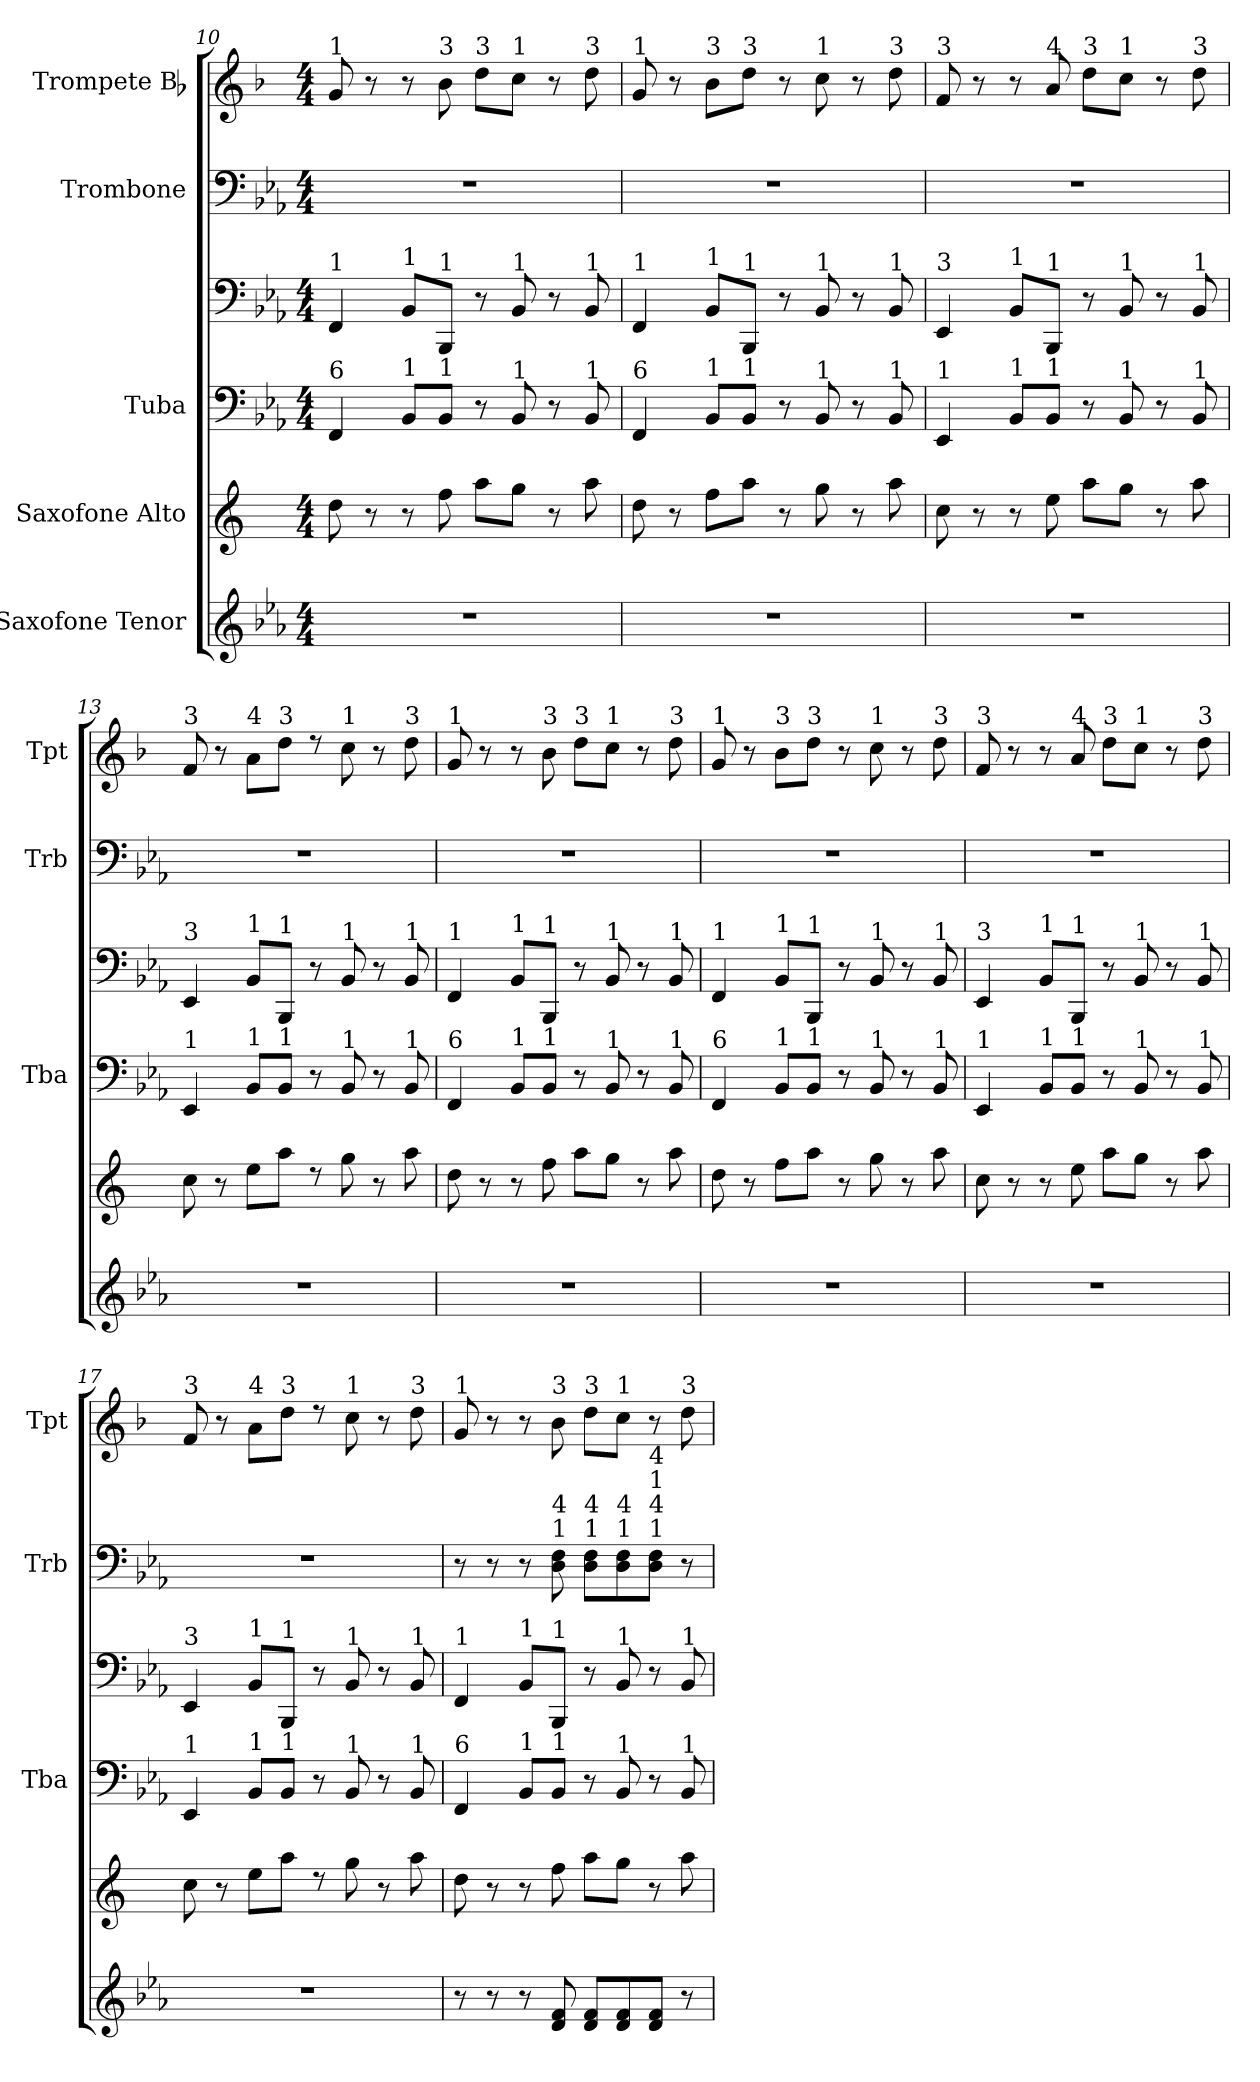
**kern	**kern	**kern	**kern	**kern	**kern
*part5	*part4	*part3	*part3	*part2	*part1
*staff6	*staff5	*staff4	*staff3	*staff2	*staff1
*I"Saxofone Tenor	*I"Saxofone Alto	*I"Tuba	*	*I"Trombone	*I"Trompete Bb
*	*	*I'Tba	*	*I'Trb	*I'Tpt
!!LO:PB:g=z
*clefG2	*clefG2	*clefF4	*clefF4	*clefF4	*clefG2
*ITrd8c14	*ITrd5c9	*	*	*	*ITrd1c2
*k[b-e-a-]	*k[b-e-a-]	*k[b-e-a-]	*k[b-e-a-]	*k[b-e-a-]	*k[b-e-a-]
*M4/4	*M4/4	*M4/4	*M4/4	*M4/4	*M4/4
=10	=10	=10	=10	=10	=10
!	!	!	!	!	!LO:TX:a:t=1
!	!	!	!LO:TX:a:t=1	!	!
!	!	!LO:TX:a:t=6	!	!	!
1r	8f\	4FF/	4FF/	1r	8f/
.	8r	.	.	.	8r
!	!	!	!LO:TX:a:t=1	!	!
!	!	!LO:TX:a:t=1	!	!	!
.	8r	8BB-/L	8BB-/L	.	8r
!	!	!	!	!	!LO:TX:a:t=3
!	!	!	!LO:TX:a:t=1	!	!
!	!	!LO:TX:a:t=1	!	!	!
.	8a-\	8BB-/J	8BBB-/J	.	8a-\
!	!	!	!	!	!LO:TX:a:t=3
.	8cc\L	8r	8r	.	8cc\L
!	!	!	!	!	!LO:TX:a:t=1
!	!	!	!LO:TX:a:t=1	!	!
!	!	!LO:TX:a:t=1	!	!	!
.	8b-\J	8BB-/	8BB-/	.	8b-\J
.	8r	8r	8r	.	8r
!	!	!	!	!	!LO:TX:a:t=3
!	!	!	!LO:TX:a:t=1	!	!
!	!	!LO:TX:a:t=1	!	!	!
.	8cc\	8BB-/	8BB-/	.	8cc\
=11	=11	=11	=11	=11	=11
!	!	!	!	!	!LO:TX:a:t=1
!	!	!	!LO:TX:a:t=1	!	!
!	!	!LO:TX:a:t=6	!	!	!
1r	8f\	4FF/	4FF/	1r	8f/
.	8r	.	.	.	8r
!	!	!	!	!	!LO:TX:a:t=3
!	!	!	!LO:TX:a:t=1	!	!
!	!	!LO:TX:a:t=1	!	!	!
.	8a-\L	8BB-/L	8BB-/L	.	8a-\L
!	!	!	!	!	!LO:TX:a:t=3
!	!	!	!LO:TX:a:t=1	!	!
!	!	!LO:TX:a:t=1	!	!	!
.	8cc\J	8BB-/J	8BBB-/J	.	8cc\J
.	8r	8r	8r	.	8r
!	!	!	!	!	!LO:TX:a:t=1
!	!	!	!LO:TX:a:t=1	!	!
!	!	!LO:TX:a:t=1	!	!	!
.	8b-\	8BB-/	8BB-/	.	8b-\
.	8r	8r	8r	.	8r
!	!	!	!	!	!LO:TX:a:t=3
!	!	!	!LO:TX:a:t=1	!	!
!	!	!LO:TX:a:t=1	!	!	!
.	8cc\	8BB-/	8BB-/	.	8cc\
=12	=12	=12	=12	=12	=12
!	!	!	!	!	!LO:TX:a:t=3
!	!	!	!LO:TX:a:t=3	!	!
!	!	!LO:TX:a:t=1	!	!	!
1r	8e-\	4EE-/	4EE-/	1r	8e-/
.	8r	.	.	.	8r
!	!	!	!LO:TX:a:t=1	!	!
!	!	!LO:TX:a:t=1	!	!	!
.	8r	8BB-/L	8BB-/L	.	8r
!	!	!	!	!	!LO:TX:a:t=4
!	!	!	!LO:TX:a:t=1	!	!
!	!	!LO:TX:a:t=1	!	!	!
.	8g\	8BB-/J	8BBB-/J	.	8g/
!	!	!	!	!	!LO:TX:a:t=3
.	8cc\L	8r	8r	.	8cc\L
!	!	!	!	!	!LO:TX:a:t=1
!	!	!	!LO:TX:a:t=1	!	!
!	!	!LO:TX:a:t=1	!	!	!
.	8b-\J	8BB-/	8BB-/	.	8b-\J
.	8r	8r	8r	.	8r
!	!	!	!	!	!LO:TX:a:t=3
!	!	!	!LO:TX:a:t=1	!	!
!	!	!LO:TX:a:t=1	!	!	!
.	8cc\	8BB-/	8BB-/	.	8cc\
=13	=13	=13	=13	=13	=13
!	!	!	!	!	!LO:TX:a:t=3
!	!	!	!LO:TX:a:t=3	!	!
!	!	!LO:TX:a:t=1	!	!	!
1r	8e-\	4EE-/	4EE-/	1r	8e-/
.	8r	.	.	.	8r
!	!	!	!	!	!LO:TX:a:t=4
!	!	!	!LO:TX:a:t=1	!	!
!	!	!LO:TX:a:t=1	!	!	!
.	8g\L	8BB-/L	8BB-/L	.	8g\L
!	!	!	!	!	!LO:TX:a:t=3
!	!	!	!LO:TX:a:t=1	!	!
!	!	!LO:TX:a:t=1	!	!	!
.	8cc\J	8BB-/J	8BBB-/J	.	8cc\J
.	8rdd	8r	8r	.	8rdd
!	!	!	!	!	!LO:TX:a:t=1
!	!	!	!LO:TX:a:t=1	!	!
!	!	!LO:TX:a:t=1	!	!	!
.	8b-\	8BB-/	8BB-/	.	8b-\
.	8r	8r	8r	.	8r
!	!	!	!	!	!LO:TX:a:t=3
!	!	!	!LO:TX:a:t=1	!	!
!	!	!LO:TX:a:t=1	!	!	!
.	8cc\	8BB-/	8BB-/	.	8cc\
!!LO:LB:g=z
=14	=14	=14	=14	=14	=14
!	!	!	!	!	!LO:TX:a:t=1
!	!	!	!LO:TX:a:t=1	!	!
!	!	!LO:TX:a:t=6	!	!	!
1r	8f\	4FF/	4FF/	1r	8f/
.	8r	.	.	.	8r
!	!	!	!LO:TX:a:t=1	!	!
!	!	!LO:TX:a:t=1	!	!	!
.	8r	8BB-/L	8BB-/L	.	8r
!	!	!	!	!	!LO:TX:a:t=3
!	!	!	!LO:TX:a:t=1	!	!
!	!	!LO:TX:a:t=1	!	!	!
.	8a-\	8BB-/J	8BBB-/J	.	8a-\
!	!	!	!	!	!LO:TX:a:t=3
.	8cc\L	8r	8r	.	8cc\L
!	!	!	!	!	!LO:TX:a:t=1
!	!	!	!LO:TX:a:t=1	!	!
!	!	!LO:TX:a:t=1	!	!	!
.	8b-\J	8BB-/	8BB-/	.	8b-\J
.	8r	8r	8r	.	8r
!	!	!	!	!	!LO:TX:a:t=3
!	!	!	!LO:TX:a:t=1	!	!
!	!	!LO:TX:a:t=1	!	!	!
.	8cc\	8BB-/	8BB-/	.	8cc\
=15	=15	=15	=15	=15	=15
!	!	!	!	!	!LO:TX:a:t=1
!	!	!	!LO:TX:a:t=1	!	!
!	!	!LO:TX:a:t=6	!	!	!
1r	8f\	4FF/	4FF/	1r	8f/
.	8r	.	.	.	8r
!	!	!	!	!	!LO:TX:a:t=3
!	!	!	!LO:TX:a:t=1	!	!
!	!	!LO:TX:a:t=1	!	!	!
.	8a-\L	8BB-/L	8BB-/L	.	8a-\L
!	!	!	!	!	!LO:TX:a:t=3
!	!	!	!LO:TX:a:t=1	!	!
!	!	!LO:TX:a:t=1	!	!	!
.	8cc\J	8BB-/J	8BBB-/J	.	8cc\J
.	8r	8r	8r	.	8r
!	!	!	!	!	!LO:TX:a:t=1
!	!	!	!LO:TX:a:t=1	!	!
!	!	!LO:TX:a:t=1	!	!	!
.	8b-\	8BB-/	8BB-/	.	8b-\
.	8r	8r	8r	.	8r
!	!	!	!	!	!LO:TX:a:t=3
!	!	!	!LO:TX:a:t=1	!	!
!	!	!LO:TX:a:t=1	!	!	!
.	8cc\	8BB-/	8BB-/	.	8cc\
=16	=16	=16	=16	=16	=16
!	!	!	!	!	!LO:TX:a:t=3
!	!	!	!LO:TX:a:t=3	!	!
!	!	!LO:TX:a:t=1	!	!	!
1r	8e-\	4EE-/	4EE-/	1r	8e-/
.	8r	.	.	.	8r
!	!	!	!LO:TX:a:t=1	!	!
!	!	!LO:TX:a:t=1	!	!	!
.	8r	8BB-/L	8BB-/L	.	8r
!	!	!	!	!	!LO:TX:a:t=4
!	!	!	!LO:TX:a:t=1	!	!
!	!	!LO:TX:a:t=1	!	!	!
.	8g\	8BB-/J	8BBB-/J	.	8g/
!	!	!	!	!	!LO:TX:a:t=3
.	8cc\L	8r	8r	.	8cc\L
!	!	!	!	!	!LO:TX:a:t=1
!	!	!	!LO:TX:a:t=1	!	!
!	!	!LO:TX:a:t=1	!	!	!
.	8b-\J	8BB-/	8BB-/	.	8b-\J
.	8r	8r	8r	.	8r
!	!	!	!	!	!LO:TX:a:t=3
!	!	!	!LO:TX:a:t=1	!	!
!	!	!LO:TX:a:t=1	!	!	!
.	8cc\	8BB-/	8BB-/	.	8cc\
=17	=17	=17	=17	=17	=17
!	!	!	!	!	!LO:TX:a:t=3
!	!	!	!LO:TX:a:t=3	!	!
!	!	!LO:TX:a:t=1	!	!	!
1r	8e-\	4EE-/	4EE-/	1r	8e-/
.	8r	.	.	.	8r
!	!	!	!	!	!LO:TX:a:t=4
!	!	!	!LO:TX:a:t=1	!	!
!	!	!LO:TX:a:t=1	!	!	!
.	8g\L	8BB-/L	8BB-/L	.	8g\L
!	!	!	!	!	!LO:TX:a:t=3
!	!	!	!LO:TX:a:t=1	!	!
!	!	!LO:TX:a:t=1	!	!	!
.	8cc\J	8BB-/J	8BBB-/J	.	8cc\J
.	8rdd	8r	8r	.	8rdd
!	!	!	!	!	!LO:TX:a:t=1
!	!	!	!LO:TX:a:t=1	!	!
!	!	!LO:TX:a:t=1	!	!	!
.	8b-\	8BB-/	8BB-/	.	8b-\
.	8r	8r	8r	.	8r
!	!	!	!	!	!LO:TX:a:t=3
!	!	!	!LO:TX:a:t=1	!	!
!	!	!LO:TX:a:t=1	!	!	!
.	8cc\	8BB-/	8BB-/	.	8cc\
!!LO:PB:g=z
=18	=18	=18	=18	=18	=18
!	!	!	!	!	!LO:TX:a:t=1
!	!	!	!LO:TX:a:t=1	!	!
!	!	!LO:TX:a:t=6	!	!	!
8r	8f\	4FF/	4FF/	8r	8f/
8r	8r	.	.	8r	8r
!	!	!	!LO:TX:a:t=1	!	!
!	!	!LO:TX:a:t=1	!	!	!
8r	8r	8BB-/L	8BB-/L	8r	8r
!	!	!	!	!	!LO:TX:a:t=3
!	!	!	!	!LO:TX:a:t=1	!
!	!	!	!	!LO:TX:a:t=4	!
!	!	!	!LO:TX:a:t=1	!	!
!	!	!LO:TX:a:t=1	!	!	!
8D/ 8F/	8a-\	8BB-/J	8BBB-/J	8D\ 8F\	8a-\
!	!	!	!	!	!LO:TX:a:t=3
!	!	!	!	!LO:TX:a:t=1	!
!	!	!	!	!LO:TX:a:t=4	!
8D/ 8F/L	8cc\L	8r	8r	8D\ 8F\L	8cc\L
!	!	!	!	!	!LO:TX:a:t=1
!	!	!	!	!LO:TX:a:t=1	!
!	!	!	!	!LO:TX:a:t=4	!
!	!	!	!LO:TX:a:t=1	!	!
!	!	!LO:TX:a:t=1	!	!	!
8D/ 8F/	8b-\J	8BB-/	8BB-/	8D\ 8F\	8b-\J
!	!	!	!	!LO:TX:a:t=1	!
!	!	!	!	!LO:TX:a:t=4	!
!	!	!	!	!LO:TX:a:t=1	!
!	!	!	!	!LO:TX:a:t=4	!
8D/ 8F/J	8r	8r	8r	8D\ 8F\J	8r
!	!	!	!	!	!LO:TX:a:t=3
!	!	!	!LO:TX:a:t=1	!	!
!	!	!LO:TX:a:t=1	!	!	!
8r	8cc\	8BB-/	8BB-/	8r	8cc\
=	=	=	=	=	=
*-	*-	*-	*-	*-	*-
